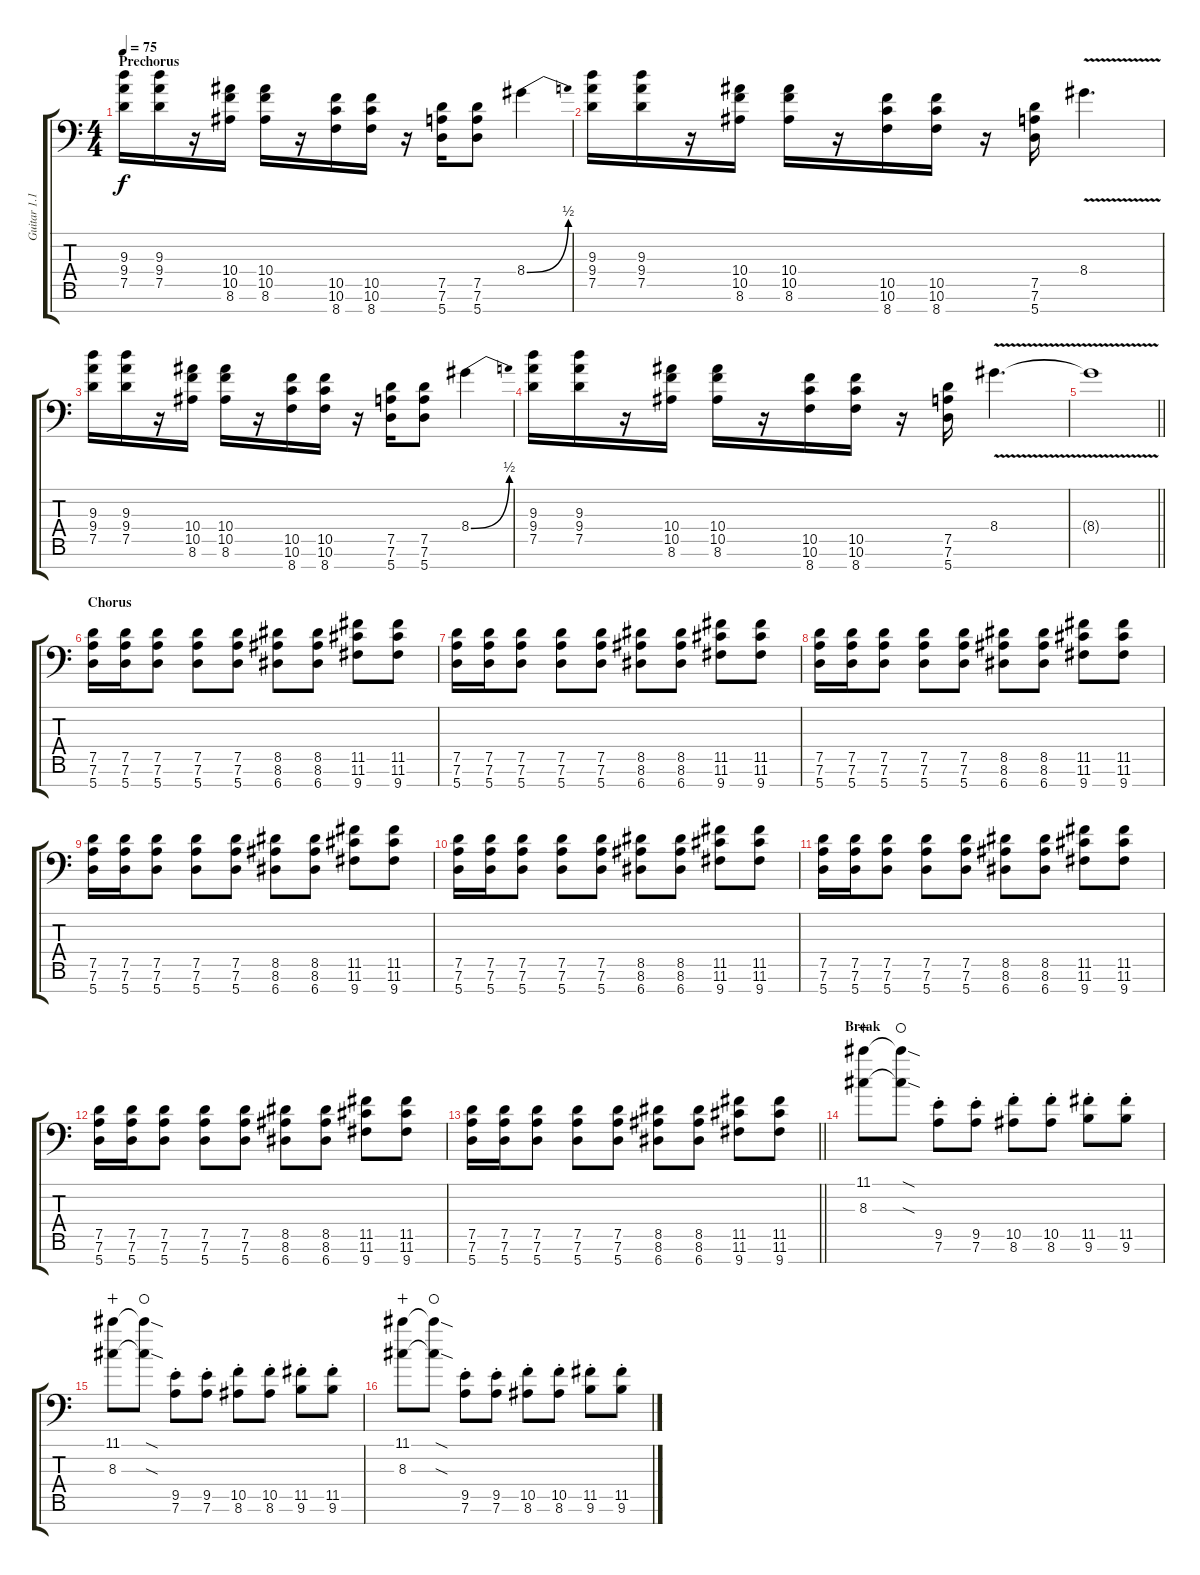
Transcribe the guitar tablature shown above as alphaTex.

\track ("Guitar 1.1" "Guitar 1.1") {instrument distortionguitar}
\staff {score tabs}
\tuning (D4 A3 F3 C3 G2 D2 A1) {hide}
\ts (4 4)
\section ("" "Prechorus")
\tempo 75
\clef f4
\ks c
(9.3 9.4 7.5).16{dy f} (9.3 9.4 7.5).16 r.16 (10.4 10.5 8.6).16 (10.4 10.5 8.6).16 r.16 (10.5 10.6 8.7).16 (10.5 10.6 8.7).16 r.16 (7.5 7.6 5.7).16 (7.5 7.6 5.7).8 8.4{be (bend 0 0 60 2)}.4 |
(9.3 9.4 7.5).16 (9.3 9.4 7.5).16 r.16 (10.4 10.5 8.6).16 (10.4 10.5 8.6).16 r.16 (10.5 10.6 8.7).16 (10.5 10.6 8.7).16 r.16 (7.5 7.6 5.7).16 8.4{v}.4{d} |
(9.3 9.4 7.5).16 (9.3 9.4 7.5).16 r.16 (10.4 10.5 8.6).16 (10.4 10.5 8.6).16 r.16 (10.5 10.6 8.7).16 (10.5 10.6 8.7).16 r.16 (7.5 7.6 5.7).16 (7.5 7.6 5.7).8 8.4{be (bend 0 0 60 2)}.4 |
(9.3 9.4 7.5).16 (9.3 9.4 7.5).16 r.16 (10.4 10.5 8.6).16 (10.4 10.5 8.6).16 r.16 (10.5 10.6 8.7).16 (10.5 10.6 8.7).16 r.16 (7.5 7.6 5.7).16 8.4{v}.4{d} |
\barLineRight lightlight
8.4{t}.1 |
\section ("" "Chorus")
(7.5 7.6 5.7).16 (7.5 7.6 5.7).16 (7.5 7.6 5.7).8 (7.5 7.6 5.7).8 (7.5 7.6 5.7).8 (8.5 8.6 6.7).8 (8.5 8.6 6.7).8 (11.5 11.6 9.7).8 (11.5 11.6 9.7).8 |
(7.5 7.6 5.7).16 (7.5 7.6 5.7).16 (7.5 7.6 5.7).8 (7.5 7.6 5.7).8 (7.5 7.6 5.7).8 (8.5 8.6 6.7).8 (8.5 8.6 6.7).8 (11.5 11.6 9.7).8 (11.5 11.6 9.7).8 |
(7.5 7.6 5.7).16 (7.5 7.6 5.7).16 (7.5 7.6 5.7).8 (7.5 7.6 5.7).8 (7.5 7.6 5.7).8 (8.5 8.6 6.7).8 (8.5 8.6 6.7).8 (11.5 11.6 9.7).8 (11.5 11.6 9.7).8 |
(7.5 7.6 5.7).16 (7.5 7.6 5.7).16 (7.5 7.6 5.7).8 (7.5 7.6 5.7).8 (7.5 7.6 5.7).8 (8.5 8.6 6.7).8 (8.5 8.6 6.7).8 (11.5 11.6 9.7).8 (11.5 11.6 9.7).8 |
(7.5 7.6 5.7).16 (7.5 7.6 5.7).16 (7.5 7.6 5.7).8 (7.5 7.6 5.7).8 (7.5 7.6 5.7).8 (8.5 8.6 6.7).8 (8.5 8.6 6.7).8 (11.5 11.6 9.7).8 (11.5 11.6 9.7).8 |
(7.5 7.6 5.7).16 (7.5 7.6 5.7).16 (7.5 7.6 5.7).8 (7.5 7.6 5.7).8 (7.5 7.6 5.7).8 (8.5 8.6 6.7).8 (8.5 8.6 6.7).8 (11.5 11.6 9.7).8 (11.5 11.6 9.7).8 |
(7.5 7.6 5.7).16 (7.5 7.6 5.7).16 (7.5 7.6 5.7).8 (7.5 7.6 5.7).8 (7.5 7.6 5.7).8 (8.5 8.6 6.7).8 (8.5 8.6 6.7).8 (11.5 11.6 9.7).8 (11.5 11.6 9.7).8 |
\barLineRight lightlight
(7.5 7.6 5.7).16 (7.5 7.6 5.7).16 (7.5 7.6 5.7).8 (7.5 7.6 5.7).8 (7.5 7.6 5.7).8 (8.5 8.6 6.7).8 (8.5 8.6 6.7).8 (11.5 11.6 9.7).8 (11.5 11.6 9.7).8 |
\section ("" "Break")
(11.1 8.3).8{wahc} (11.1{sod t} 8.3{sod t}).8{waho} (9.5{st} 7.6{st}).8 (9.5{st} 7.6{st}).8 (10.5{st} 8.6{st}).8 (10.5{st} 8.6{st}).8 (11.5{st} 9.6{st}).8 (11.5{st} 9.6{st}).8 |
(11.1 8.3).8{wahc} (11.1{sod t} 8.3{sod t}).8{waho} (9.5{st} 7.6{st}).8 (9.5{st} 7.6{st}).8 (10.5{st} 8.6{st}).8 (10.5{st} 8.6{st}).8 (11.5{st} 9.6{st}).8 (11.5{st} 9.6{st}).8 |
(11.1 8.3).8{wahc} (11.1{sod t} 8.3{sod t}).8{waho} (9.5{st} 7.6{st}).8 (9.5{st} 7.6{st}).8 (10.5{st} 8.6{st}).8 (10.5{st} 8.6{st}).8 (11.5{st} 9.6{st}).8 (11.5{st} 9.6{st}).8
